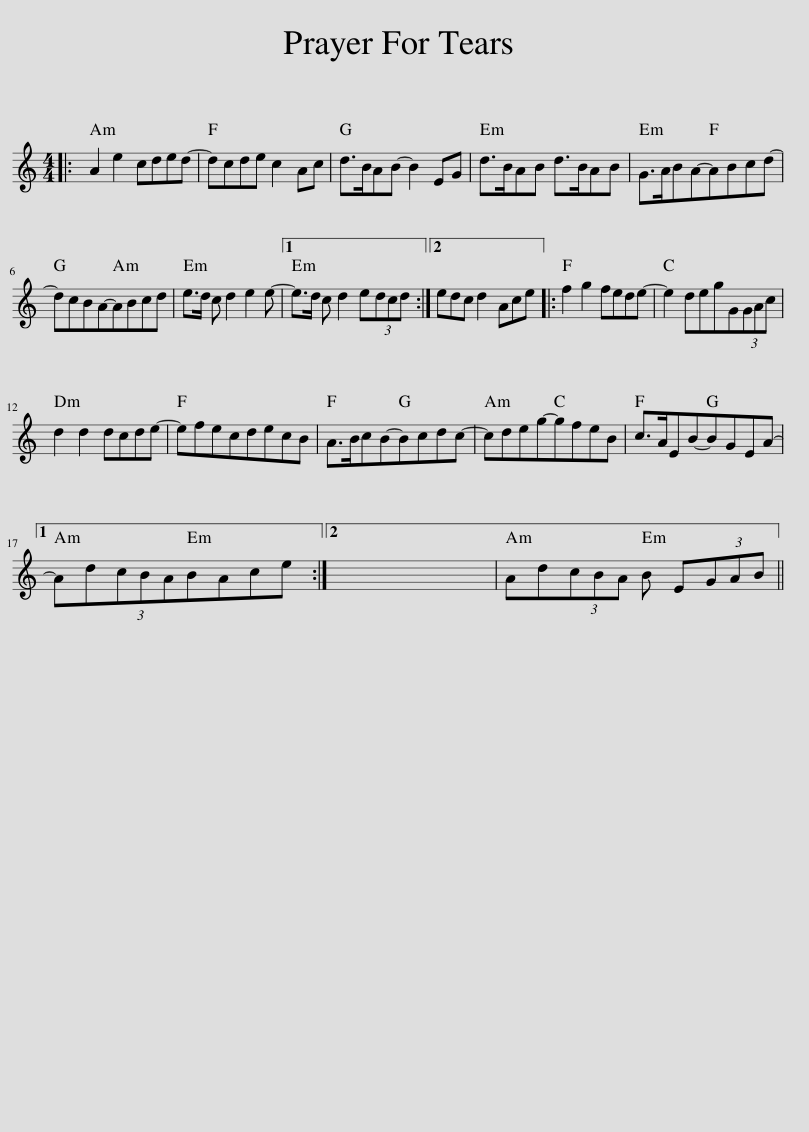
X:1
L:1/8
M:4/4
I:linebreak $
K:C
V:1 treble
V:1
|: A2 e2 cded- | dcde c2 Ac | d>BAB- B2 EG | d>BAB d>BAB | G>ABA-ABcd- |$ %5
 dcBA-ABcd | e>d c d2 e2 e- |1 e>d c d2 e(3dcd :|2 edc d2 Ace |: f2 g2 fede- | %10
 e2 degG(3GAc |$ d2 d2 dcde- | efecdecB | A>BcB-Bcdc- | cdeg-gfeB | %15
 c>AEB-BGEA- |1$ Ad(3cBABAce :|2 x8 | Ad(3cBA B E(3GAB || %19
